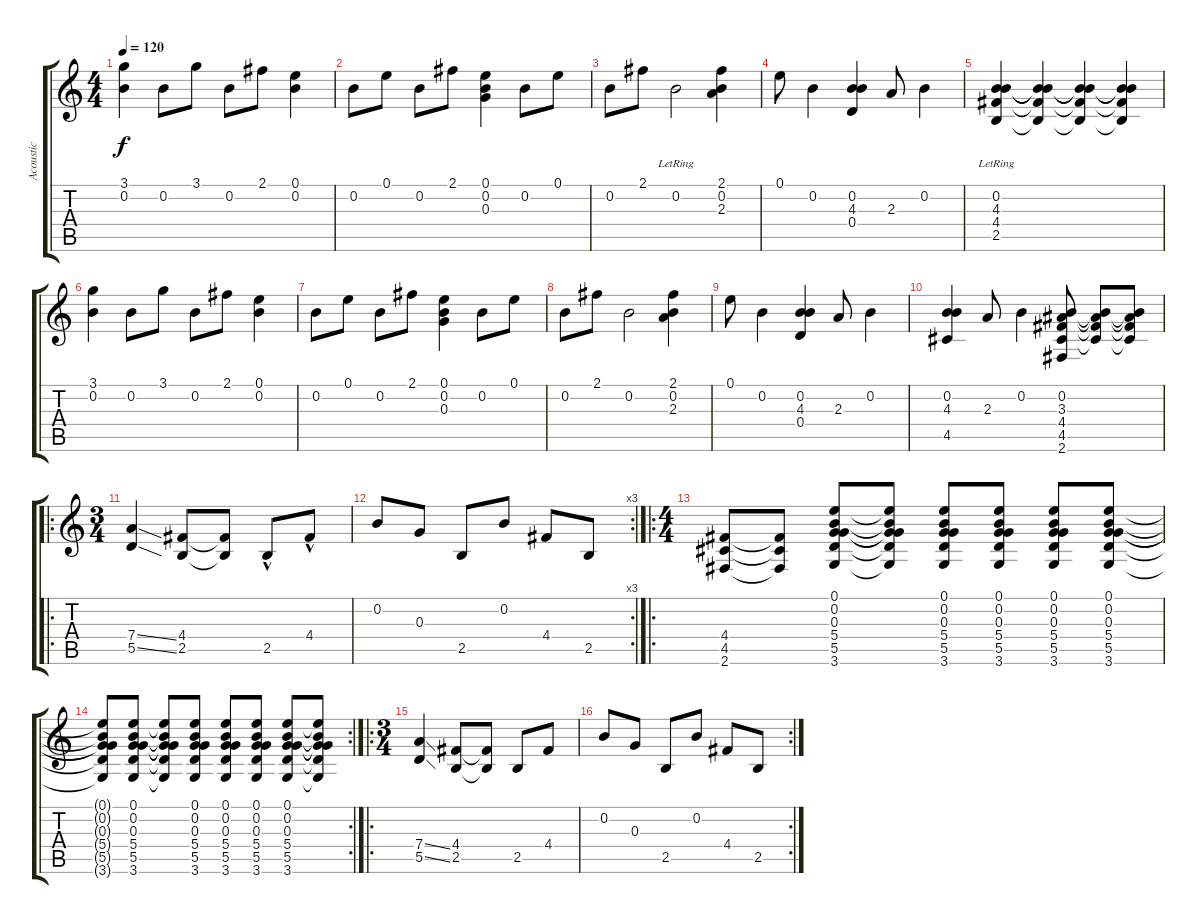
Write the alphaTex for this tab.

\track ("Acoustic" "Acoustic") {instrument acousticguitarsteel}
\staff {score tabs}
\tuning (E4 B3 G3 D3 A2 E2) {hide}
\ts (4 4)
\tempo 120
\clef g2
\ks c
(3.1 0.2).4{dy f instrument acousticguitarsteel} 0.2.8 3.1.8 0.2.8 2.1.8 (0.1 0.2).4 |
0.2.8 0.1.8 0.2.8 2.1.8 (0.1 0.2 0.3).4 0.2.8 0.1.8 |
0.2.8 2.1.8 0.2{lr}.2 (2.1 0.2 2.3).4 |
0.1.8 0.2.4 (0.2 4.3 0.4).4 2.3.8 0.2.4 |
(0.2{lr} 4.3 4.4 2.5).4 (0.2{t} 4.3{t} 4.4{t} 2.5{t}).4 (0.2{t} 4.3{t} 4.4{t} 2.5{t}).4 (0.2{t} 4.3{t} 4.4{t} 2.5{t}).4 |
(3.1 0.2).4 0.2.8 3.1.8 0.2.8 2.1.8 (0.1 0.2).4 |
0.2.8 0.1.8 0.2.8 2.1.8 (0.1 0.2 0.3).4 0.2.8 0.1.8 |
0.2.8 2.1.8 0.2.2 (2.1 0.2 2.3).4 |
0.1.8 0.2.4 (0.2 4.3 0.4).4 2.3.8 0.2.4 |
(0.2 4.3 4.5).4 2.3.8 0.2.4 (0.2 3.3 4.4 4.5 2.6).8 (0.2{t} 3.3{t} 4.4{t} 4.5{t}).8 (0.2{t} 3.3{t} 4.4{t} 4.5{t}).8 |
\ro
\ts (3 4)
(7.4{ss} 5.5{ss}).4 (4.4 2.5).8 (4.4{t} 2.5{t}).8 2.5{hac}.8 4.4{hac}.8 |
\rc 3
0.2.8 0.3.8 2.5.8 0.2.8 4.4.8 2.5.8 |
\ro
\ts (4 4)
(4.4 4.5 2.6).8 (4.4{t} 4.5{t} 2.6{t}).8 (0.1 0.2 0.3 5.4 5.5 3.6).8 (0.1{t} 0.2{t} 0.3{t} 5.4{t} 5.5{t} 3.6{t}).8 (0.1 0.2 0.3 5.4 5.5 3.6).8 (0.1 0.2 0.3 5.4 5.5 3.6).8 (0.1 0.2 0.3 5.4 5.5 3.6).8 (0.1 0.2 0.3 5.4 5.5 3.6).8 |
\rc 2
(0.1{t} 0.2{t} 0.3{t} 5.4{t} 5.5{t} 3.6{t}).8 (0.1 0.2 0.3 5.4 5.5 3.6).8 (0.1{t} 0.2{t} 0.3{t} 5.4{t} 5.5{t} 3.6{t}).8 (0.1 0.2 0.3 5.4 5.5 3.6).8 (0.1 0.2 0.3 5.4 5.5 3.6).8 (0.1 0.2 0.3 5.4 5.5 3.6).8 (0.1 0.2 0.3 5.4 5.5 3.6).8 (0.1{t} 0.2{t} 0.3{t} 5.4{t} 5.5{t} 3.6{t}).8 |
\ro
\ts (3 4)
(7.4{ss} 5.5{ss}).4 (4.4 2.5).8 (4.4{t} 2.5{t}).8 2.5.8 4.4.8 |
\rc 2
0.2.8 0.3.8 2.5.8 0.2.8 4.4.8 2.5.8
